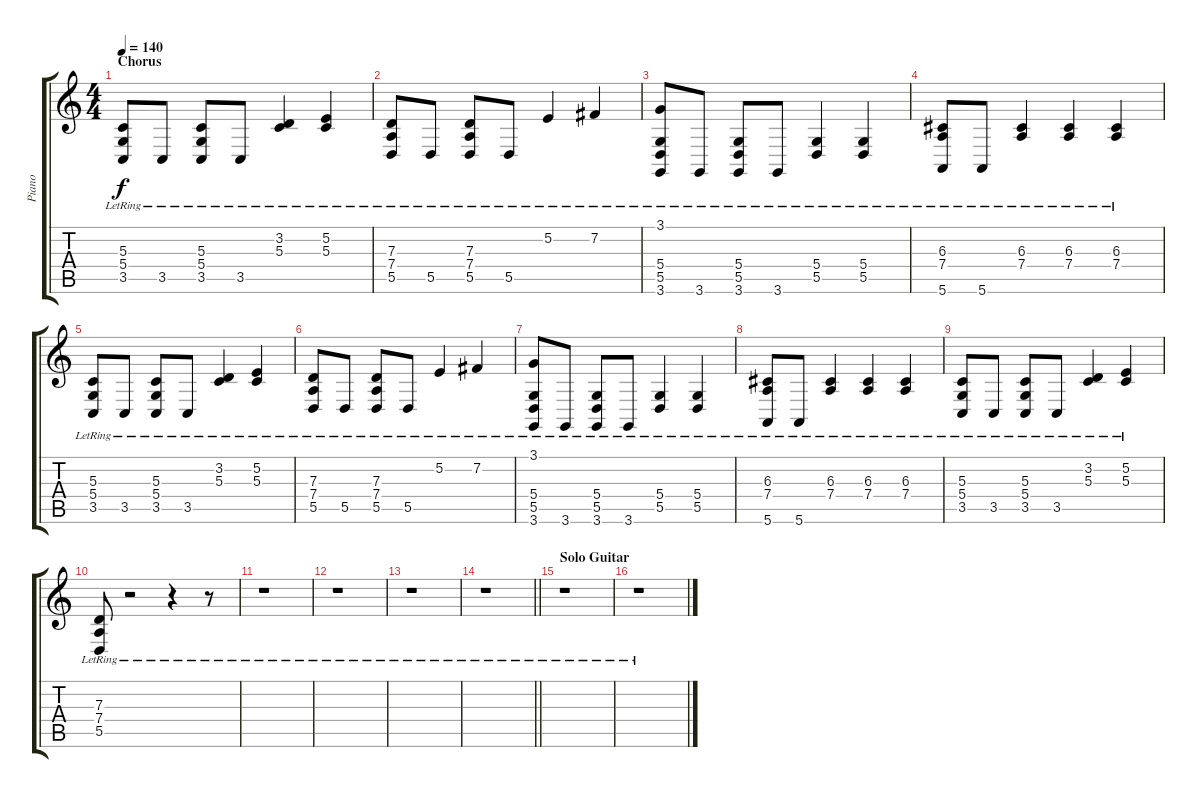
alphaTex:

\track ("Piano" "Piano") {instrument acousticgrandpiano}
\staff {score tabs}
\tuning (E4 B3 G3 D3 A2 E2) {hide}
\ts (4 4)
\section ("" "Chorus")
\tempo 140
\clef g2
\ks c
(5.3{lr} 5.4{lr} 3.5{lr}).8{dy f} 3.5{lr}.8 (5.3{lr} 5.4{lr} 3.5{lr}).8 3.5{lr}.8 (3.2{lr} 5.3{lr}).4 (5.2{lr} 5.3{lr}).4 |
(7.3{lr} 7.4{lr} 5.5{lr}).8 5.5{lr}.8 (7.3{lr} 7.4{lr} 5.5{lr}).8 5.5{lr}.8 5.2{lr}.4 7.2{lr}.4 |
(3.1{lr} 5.4{lr} 5.5{lr} 3.6{lr}).8 3.6{lr}.8 (5.4{lr} 5.5{lr} 3.6{lr}).8 3.6{lr}.8 (5.4{lr} 5.5{lr}).4 (5.4{lr} 5.5{lr}).4 |
(6.3{lr} 7.4{lr} 5.6{lr}).8 5.6{lr}.8 (6.3{lr} 7.4{lr}).4 (6.3{lr} 7.4{lr}).4 (6.3{lr} 7.4{lr}).4 |
(5.3{lr} 5.4{lr} 3.5{lr}).8 3.5{lr}.8 (5.3{lr} 5.4{lr} 3.5{lr}).8 3.5{lr}.8 (3.2{lr} 5.3{lr}).4 (5.2{lr} 5.3{lr}).4 |
(7.3{lr} 7.4{lr} 5.5{lr}).8 5.5{lr}.8 (7.3{lr} 7.4{lr} 5.5{lr}).8 5.5{lr}.8 5.2{lr}.4 7.2{lr}.4 |
(3.1{lr} 5.4{lr} 5.5{lr} 3.6{lr}).8 3.6{lr}.8 (5.4{lr} 5.5{lr} 3.6{lr}).8 3.6{lr}.8 (5.4{lr} 5.5{lr}).4 (5.4{lr} 5.5{lr}).4 |
(6.3{lr} 7.4{lr} 5.6{lr}).8 5.6{lr}.8 (6.3{lr} 7.4{lr}).4 (6.3{lr} 7.4{lr}).4 (6.3{lr} 7.4{lr}).4 |
(5.3{lr} 5.4{lr} 3.5{lr}).8 3.5{lr}.8 (5.3{lr} 5.4{lr} 3.5{lr}).8 3.5{lr}.8 (3.2{lr} 5.3{lr}).4 (5.2{lr} 5.3{lr}).4 |
(7.3{lr} 7.4{lr} 5.5{lr}).8 r.2 r.4 r.8 |
r.1 |
r.1 |
r.1 |
\barLineRight lightlight
r.1 |
\section ("" "Solo Guitar")
r.1 |
r.1
